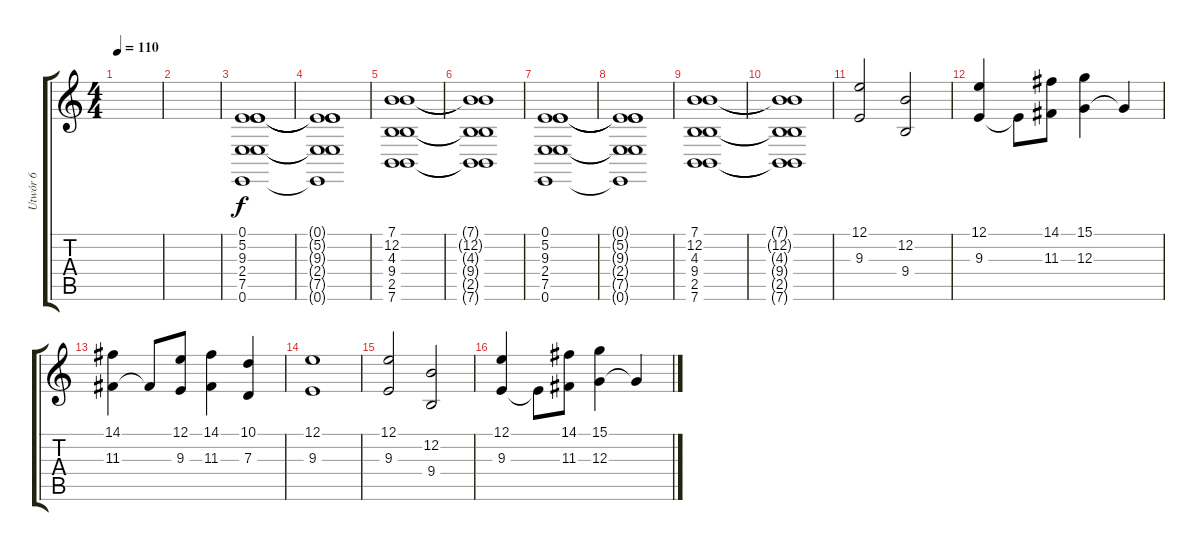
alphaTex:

\track ("Utwór 6" "Utwór 6") {instrument pad2warm}
\staff {score tabs}
\tuning (E4 B3 G3 D3 A2 E2) {hide}
\ts (4 4)
\tempo 110
\clef g2
\ks c
|
|
(0.1 5.2 9.3 2.4 7.5 0.6).1 |
(0.1{t} 5.2{t} 9.3{t} 2.4{t} 7.5{t} 0.6{t}).1 |
(7.1 12.2 4.3 9.4 2.5 7.6).1 |
(7.1{t} 12.2{t} 4.3{t} 9.4{t} 2.5{t} 7.6{t}).1 |
(0.1 5.2 9.3 2.4 7.5 0.6).1 |
(0.1{t} 5.2{t} 9.3{t} 2.4{t} 7.5{t} 0.6{t}).1 |
(7.1 12.2 4.3 9.4 2.5 7.6).1 |
(7.1{t} 12.2{t} 4.3{t} 9.4{t} 2.5{t} 7.6{t}).1 |
(12.1 9.3).2 (12.2 9.4).2 |
(12.1 9.3).4 9.3{t}.8 (14.1 11.3).8 (15.1 12.3).4 12.3{t}.4 |
(14.1 11.3).4 11.3{t}.8 (12.1 9.3).8 (14.1 11.3).4 (10.1 7.3).4 |
(12.1 9.3).1 |
(12.1 9.3).2 (12.2 9.4).2 |
(12.1 9.3).4 9.3{t}.8 (14.1 11.3).8 (15.1 12.3).4 12.3{t}.4
